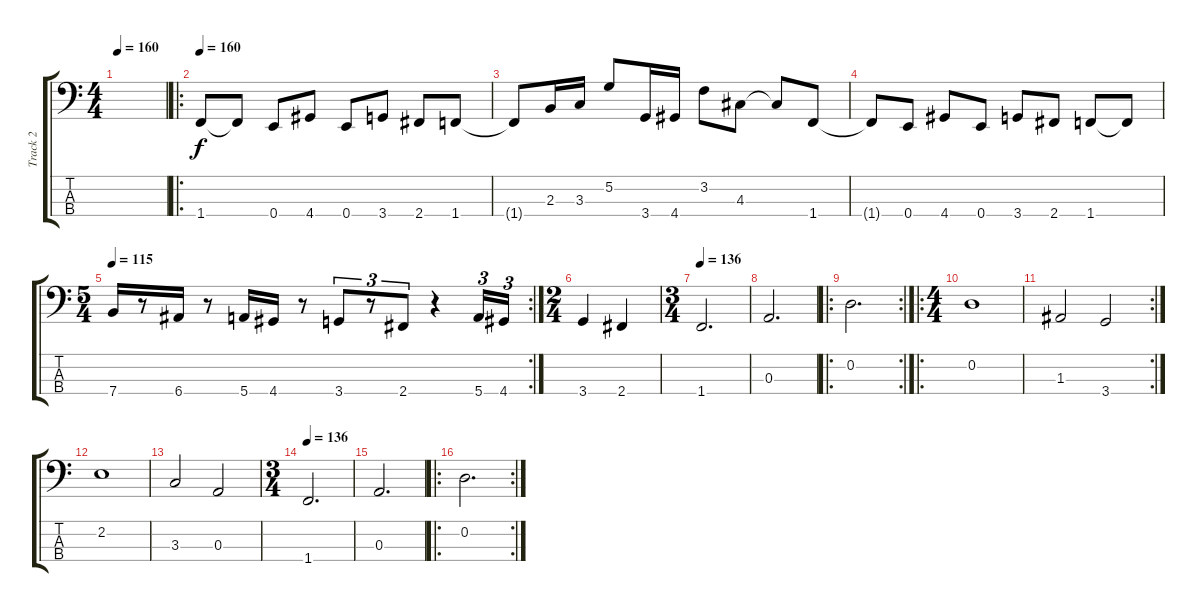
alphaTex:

\track ("Track 2" "Track 2") {instrument synthbass2}
\staff {score tabs}
\tuning (G2 D2 A1 E1) {hide}
\ts (4 4)
\tempo 160
\clef f4
\ks c
|
\ro
\tempo 160
1.4.8 1.4{t}.8 0.4.8 4.4.8 0.4.8 3.4.8 2.4.8 1.4.8 |
1.4{t}.8 2.3.16 3.3.16 5.2.8 3.4.16 4.4.16 3.2.8 4.3.8 4.3{t}.8 1.4.8 |
1.4{t}.8 0.4.8 4.4.8 0.4.8 3.4.8 2.4.8 1.4.8 1.4{t}.8 |
\rc 2
\ts (5 4)
\tempo 115
7.4.16 r.8 6.4.16 r.8 5.4.16 4.4.16 r.8 3.4.8{tu (3 2)} r.8{tu (3 2)} 2.4.8{tu (3 2)} r.4 5.4.16{tu (3 2)} 4.4.16{tu (3 2)} |
\ts (2 4)
3.4.4 2.4.4 |
\ts (3 4)
\tempo 136
1.4.2{d} |
0.3.2{d} |
\ro
\rc 2
0.2.2{d} |
\ro
\ts (4 4)
0.2.1 |
\rc 2
1.3.2 3.4.2 |
2.2.1 |
3.3.2 0.3.2 |
\ts (3 4)
\tempo 136
1.4.2{d} |
0.3.2{d} |
\ro
\rc 2
0.2.2{d}
